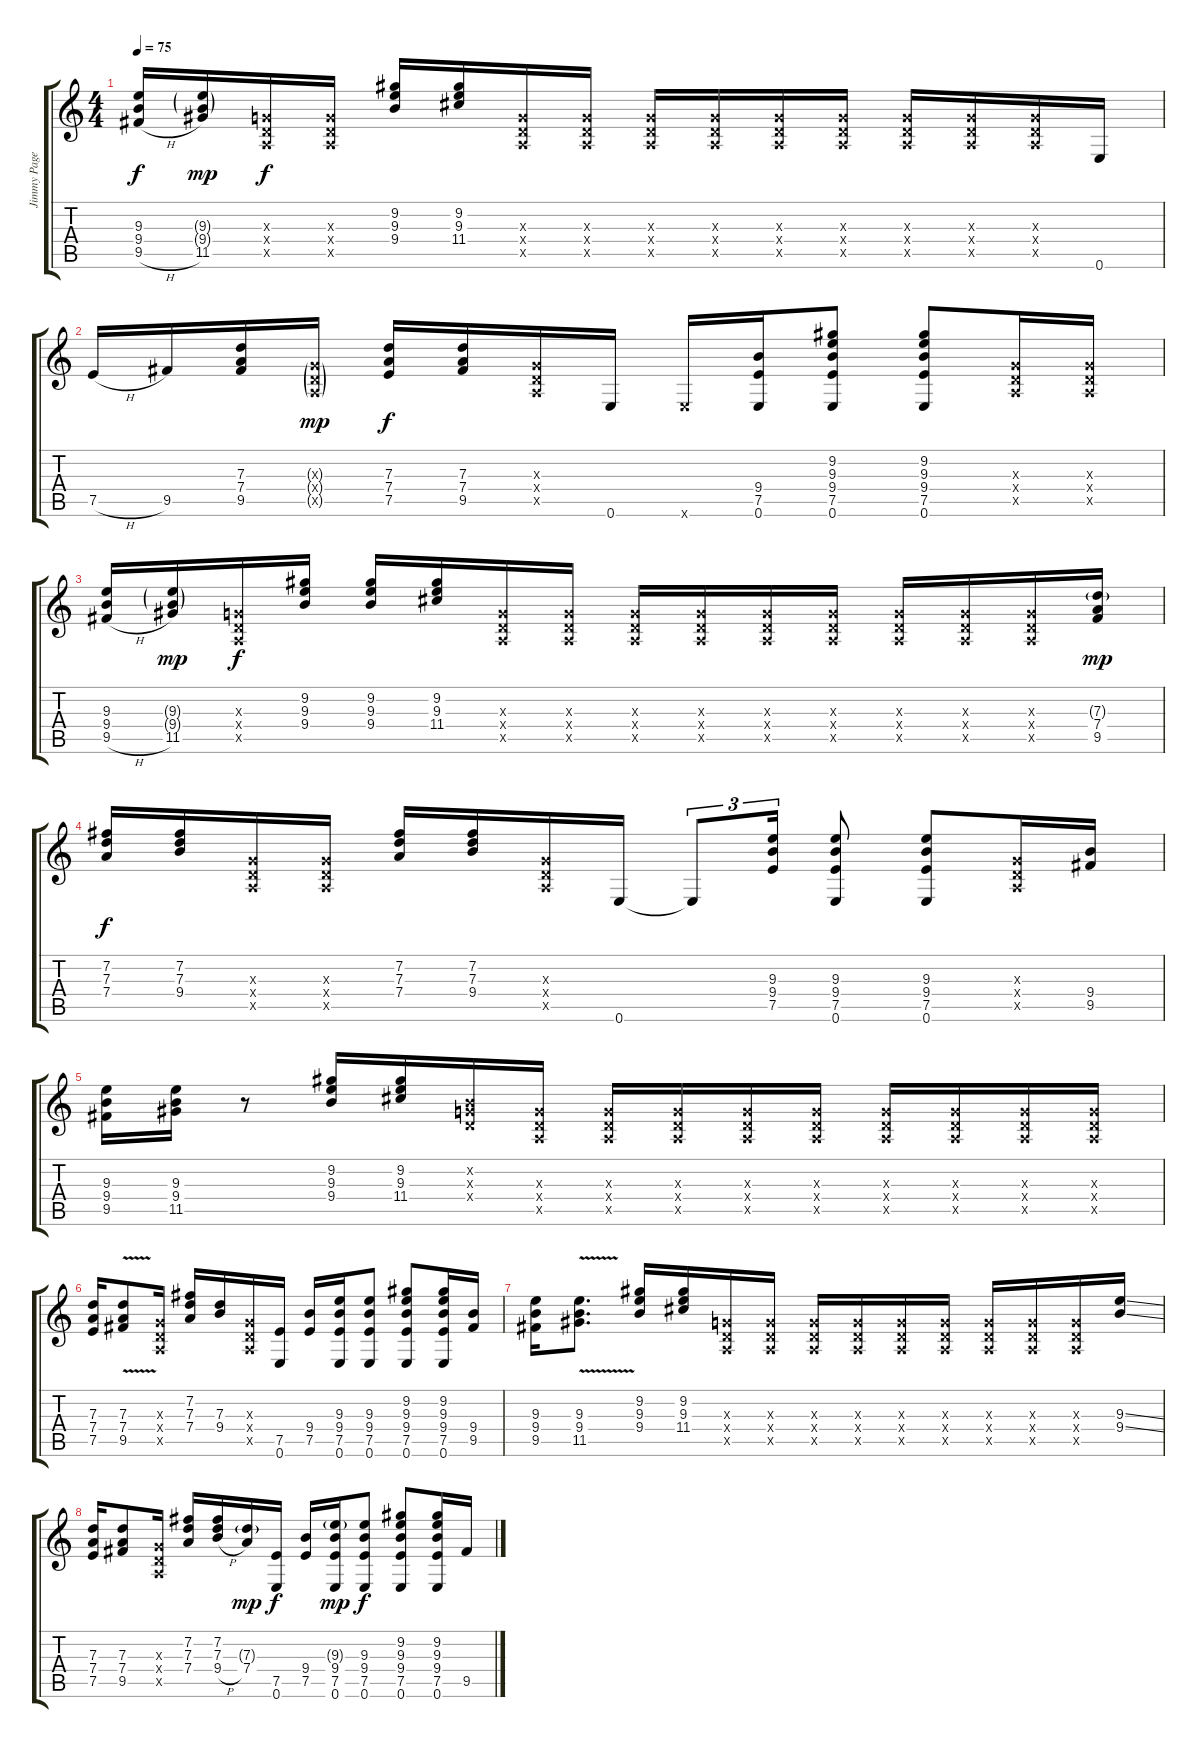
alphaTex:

\track ("Jimmy Page (Distorted Electric Guitar)" "Jimmy Page") {instrument distortionguitar}
\staff {score tabs}
\tuning (E4 B3 G3 D3 A2 E2) {hide}
\ts (4 4)
\tempo 75
\clef g2
\ks c
(9.3 9.4 9.5{h}).16{dy f} (9.3{g} 9.4{g} 11.5).16{dy mp} (0.3{x} 0.4{x} 0.5{x}).16{dy f} (0.3{x} 0.4{x} 0.5{x}).16 (9.2 9.3 9.4).16 (9.2 9.3 11.4).16 (0.3{x} 0.4{x} 0.5{x}).16 (0.3{x} 0.4{x} 0.5{x}).16 (0.3{x} 0.4{x} 0.5{x}).16 (0.3{x} 0.4{x} 0.5{x}).16 (0.3{x} 0.4{x} 0.5{x}).16 (0.3{x} 0.4{x} 0.5{x}).16 (0.3{x} 0.4{x} 0.5{x}).16 (0.3{x} 0.4{x} 0.5{x}).16 (0.3{x} 0.4{x} 0.5{x}).16 0.6.16 |
7.5{h}.16 9.5.16 (7.3 7.4 9.5).16 (0.3{g x} 0.4{g x} 0.5{g x}).16{dy mp} (7.3 7.4 7.5).16{dy f} (7.3 7.4 9.5).16 (0.3{x} 0.4{x} 0.5{x}).16 0.6.16 0.6{x}.16 (9.4 7.5 0.6).16 (9.2 9.3 9.4 7.5 0.6).8 (9.2 9.3 9.4 7.5 0.6).8 (0.3{x} 0.4{x} 0.5{x}).16 (0.3{x} 0.4{x} 0.5{x}).16 |
(9.3 9.4 9.5{h}).16 (9.3{g} 9.4{g} 11.5).16{dy mp} (0.3{x} 0.4{x} 0.5{x}).16{dy f} (9.2 9.3 9.4).16 (9.2 9.3 9.4).16 (9.2 9.3 11.4).16 (0.3{x} 0.4{x} 0.5{x}).16 (0.3{x} 0.4{x} 0.5{x}).16 (0.3{x} 0.4{x} 0.5{x}).16 (0.3{x} 0.4{x} 0.5{x}).16 (0.3{x} 0.4{x} 0.5{x}).16 (0.3{x} 0.4{x} 0.5{x}).16 (0.3{x} 0.4{x} 0.5{x}).16 (0.3{x} 0.4{x} 0.5{x}).16 (0.3{x} 0.4{x} 0.5{x}).16 (7.3{g} 7.4 9.5).16{dy mp} |
(7.2 7.3 7.4).16{dy f} (7.2 7.3 9.4).16 (0.3{x} 0.4{x} 0.5{x}).16 (0.3{x} 0.4{x} 0.5{x}).16 (7.2 7.3 7.4).16 (7.2 7.3 9.4).16 (0.3{x} 0.4{x} 0.5{x}).16 0.6.16 0.6{t}.8{tu (3 2)} (9.3 9.4 7.5).16{tu (3 2)} (9.3 9.4 7.5 0.6).8 (9.3 9.4 7.5 0.6).8 (0.3{x} 0.4{x} 0.5{x}).16 (9.4 9.5).16 |
(9.3 9.4 9.5).16 (9.3 9.4 11.5).16 r.8 (9.2 9.3 9.4).16 (9.2 9.3 11.4).16 (0.2{x} 0.3{x} 0.4{x}).16 (0.3{x} 0.4{x} 0.5{x}).16 (0.3{x} 0.4{x} 0.5{x}).16 (0.3{x} 0.4{x} 0.5{x}).16 (0.3{x} 0.4{x} 0.5{x}).16 (0.3{x} 0.4{x} 0.5{x}).16 (0.3{x} 0.4{x} 0.5{x}).16 (0.3{x} 0.4{x} 0.5{x}).16 (0.3{x} 0.4{x} 0.5{x}).16 (0.3{x} 0.4{x} 0.5{x}).16 |
(7.3 7.4 7.5).16 (7.3{v} 7.4{v} 9.5{v}).8 (0.3{x} 0.4{x} 0.5{x}).16 (7.2 7.3 7.4).16 (7.3 9.4).16 (0.3{x} 0.4{x} 0.5{x}).16 (7.5 0.6).16 (9.4 7.5).16 (9.3 9.4 7.5 0.6).16 (9.3 9.4 7.5 0.6).8 (9.2 9.3 9.4 7.5 0.6).8 (9.2 9.3 9.4 7.5 0.6).16 (9.4 9.5).16 |
(9.3 9.4 9.5).16 (9.3{v} 9.4{v} 11.5{v}).8{d} (9.2 9.3 9.4).16 (9.2 9.3 11.4).16 (0.3{x} 0.4{x} 0.5{x}).16 (0.3{x} 0.4{x} 0.5{x}).16 (0.3{x} 0.4{x} 0.5{x}).16 (0.3{x} 0.4{x} 0.5{x}).16 (0.3{x} 0.4{x} 0.5{x}).16 (0.3{x} 0.4{x} 0.5{x}).16 (0.3{x} 0.4{x} 0.5{x}).16 (0.3{x} 0.4{x} 0.5{x}).16 (0.3{x} 0.4{x} 0.5{x}).16 (9.3{ss} 9.4{ss}).16 |
(7.3 7.4 7.5).16 (7.3 7.4 9.5).8 (0.3{x} 0.4{x} 0.5{x}).16 (7.2 7.3 7.4).16 (7.2 7.3 9.4{h}).16 (7.3{g} 7.4).16{dy mp} (7.5 0.6).16{dy f} (9.4 7.5).16 (9.3{g} 9.4 7.5 0.6).16{dy mp} (9.3 9.4 7.5 0.6).8{dy f} (9.2 9.3 9.4 7.5 0.6).8 (9.2 9.3 9.4 7.5 0.6).16 9.5.16
